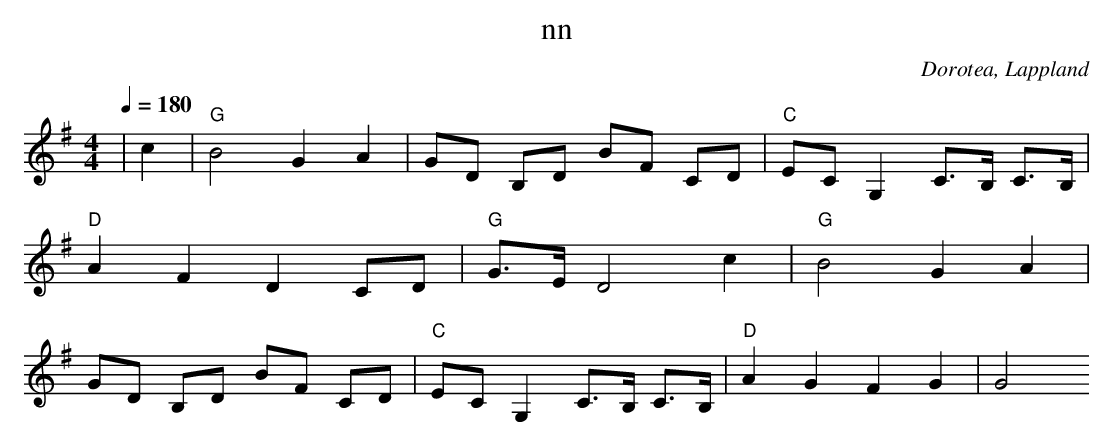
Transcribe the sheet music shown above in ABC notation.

X:1
T:nn
Q:1/4=180
O:Dorotea, Lappland
M:4/4
L:1/16
K:G
| c4 |"G"B8 G4A4  | G2D2 B,2D2   B2F2 C2D2 | "C" E2C2 G,4 C3B,1 C3B,1 | "D" A4 F4 D4 C2D2 | "G"  G3E1 D8 c4 | "G"B8 G4A4  | G2D2 B,2D2   B2F2 C2D2 | "C" E2C2 G,4 C3B,1 C3B,1 | "D" A4  G4 F4 G4  |G8
